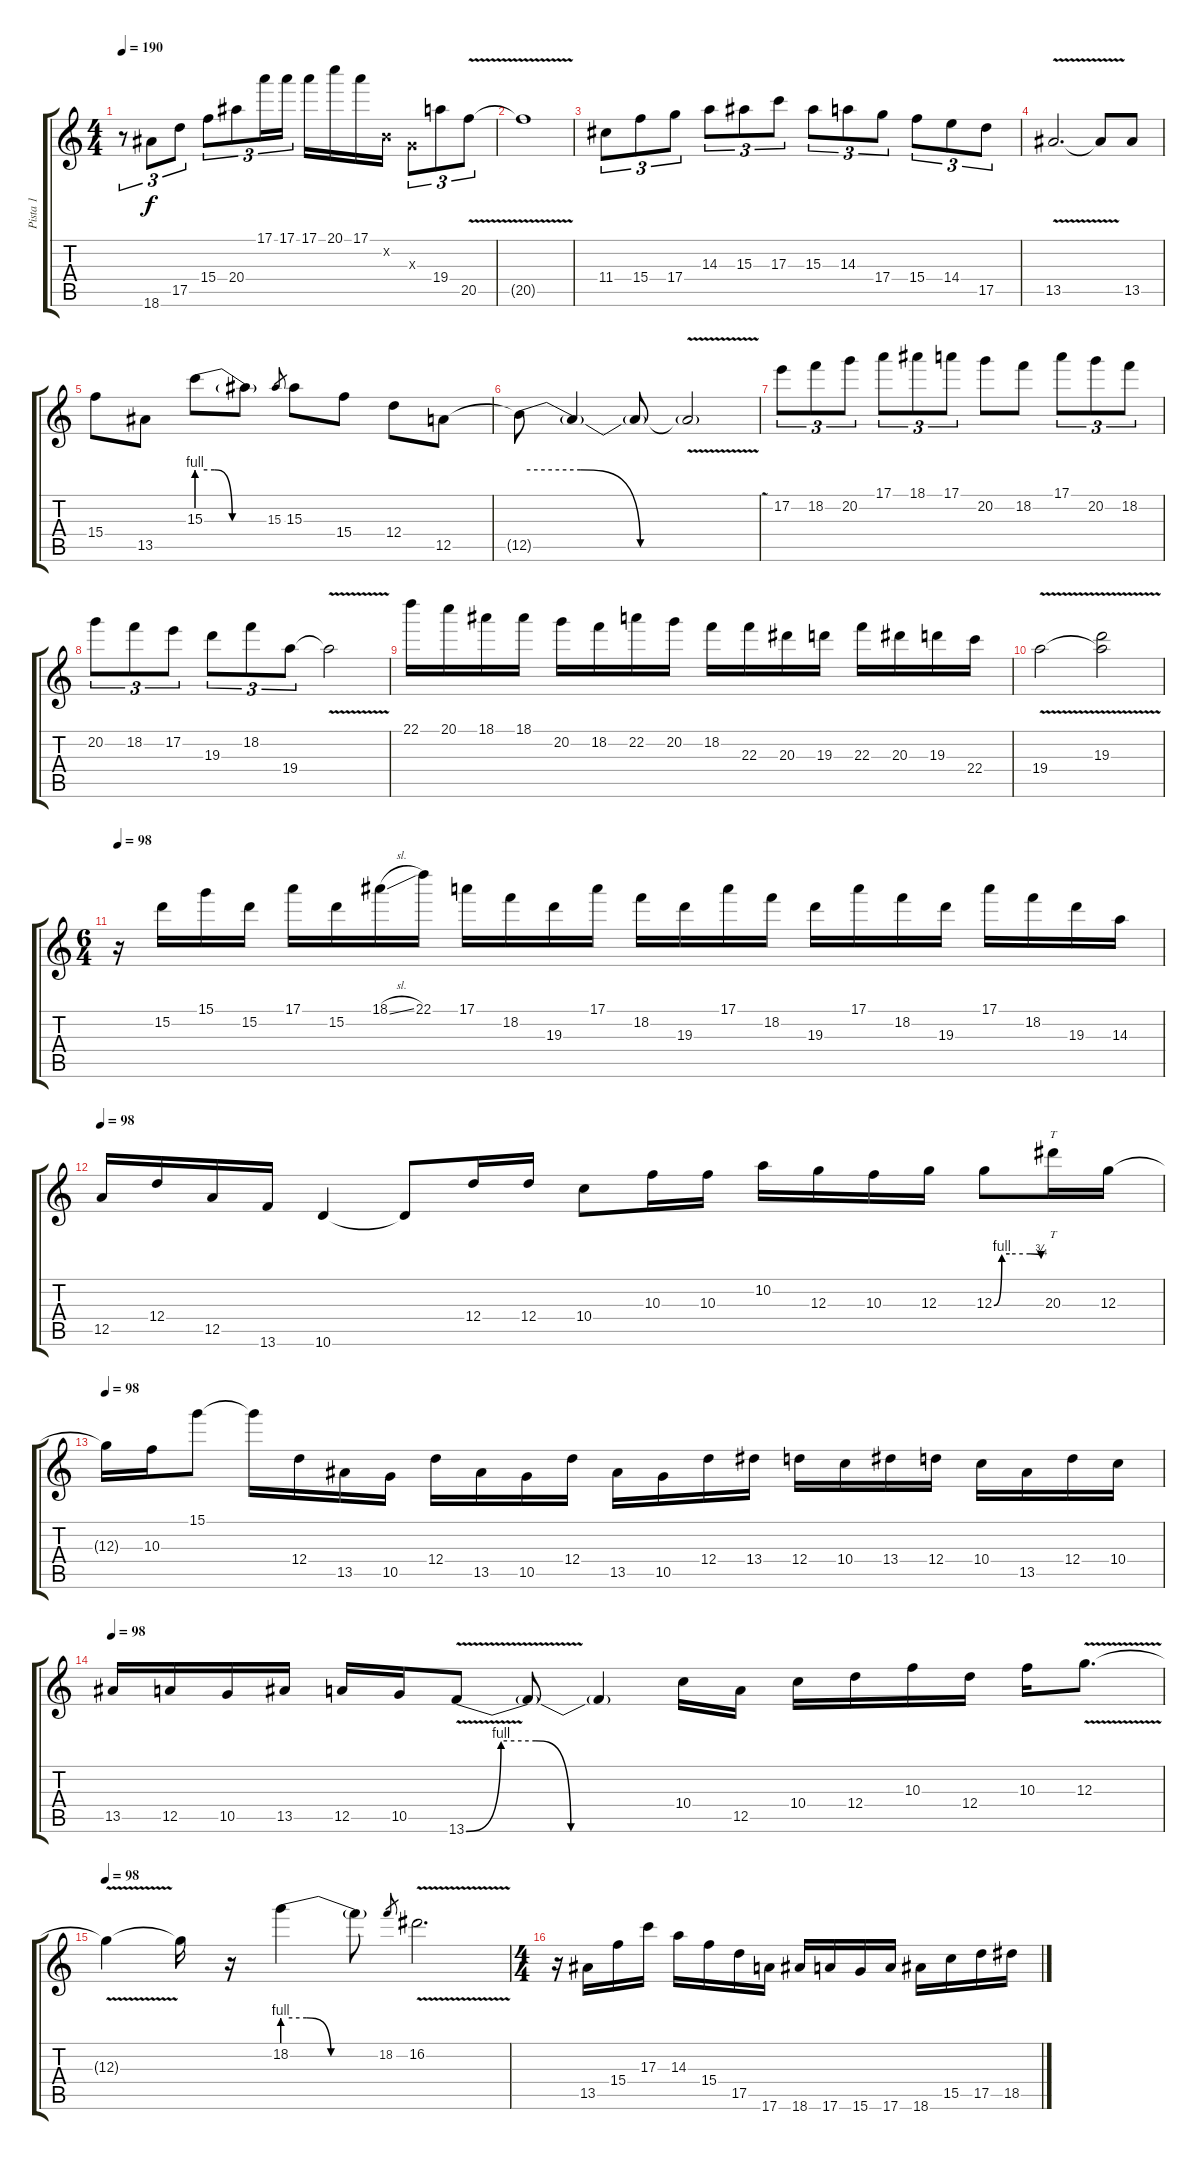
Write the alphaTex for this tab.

\track ("Pista 1" "Pista 1") {instrument overdrivenguitar}
\staff {score tabs}
\tuning (E4 B3 G3 D3 A2 E2) {hide}
\ts (4 4)
\tempo 190
\clef g2
\ks c
r.8{tu (3 2) dy f} 18.6.8{tu (3 2)} 17.5.8{tu (3 2)} 15.4.8{tu (3 2)} 20.4.8{tu (3 2)} 17.1.16{tu (3 2)} 17.1.16{tu (3 2)} 17.1.16 20.1.16 17.1.16 0.2{x}.16 0.3{x}.8{tu (3 2)} 19.4.8{tu (3 2)} 20.5{v}.8{tu (3 2)} |
20.5{t}.1 |
11.4.8{tu (3 2)} 15.4.8{tu (3 2)} 17.4.8{tu (3 2)} 14.3.8{tu (3 2)} 15.3.8{tu (3 2)} 17.3.8{tu (3 2)} 15.3.8{tu (3 2)} 14.3.8{tu (3 2)} 17.4.8{tu (3 2)} 15.4.8{tu (3 2)} 14.4.8{tu (3 2)} 17.5.8{tu (3 2)} |
13.5{v}.2{d} 13.5{t}.8 13.5.8 |
15.4.8 13.5.8 15.3{be (custom 0 4 15 4 30 0 60 0)}.8 15.3{t}.8 15.3.8{gr} 15.3.8 15.4.8 12.4.8 12.5.8 |
12.5{be (custom 0 4 15 4 30 0 60 0) t}.8 12.5{t}.4 12.5{t}.8 12.5{v t}.2 |
17.2.8{tu (3 2)} 18.2.8{tu (3 2)} 20.2.8{tu (3 2)} 17.1.8{tu (3 2)} 18.1.8{tu (3 2)} 17.1.8{tu (3 2)} 20.2.8 18.2.8 17.1.8{tu (3 2)} 20.2.8{tu (3 2)} 18.2.8{tu (3 2)} |
20.2.8{tu (3 2)} 18.2.8{tu (3 2)} 17.2.8{tu (3 2)} 19.3.8{tu (3 2)} 18.2.8{tu (3 2)} 19.4.8{tu (3 2)} 19.4{v t}.2 |
22.1.16 20.1.16 18.1.16 18.1.16 20.2.16 18.2.16 22.2.16 20.2.16 18.2.16 22.3.16 20.3.16 19.3.16 22.3.16 20.3.16 19.3.16 22.4.16 |
19.4{v}.2 (19.3{v} 19.4{t}).2 |
\ts (6 4)
\tempo 98
r.16 15.2.16 15.1.16 15.2.16 17.1.16 15.2.16 18.1{sl}.16 22.1.16 17.1.16 18.2.16 19.3.16 17.1.16 18.2.16 19.3.16 17.1.16 18.2.16 19.3.16 17.1.16 18.2.16 19.3.16 17.1.16 18.2.16 19.3.16 14.3.16 |
\tempo 98
12.5.16 12.4.16 12.5.16 13.6.16 10.6.4 10.6{t}.8 12.4.16 12.4.16 10.4.8 10.3.16 10.3.16 10.2.16 12.3.16 10.3.16 12.3.16 12.3{be (custom 0 0 10 4 20 4 46 4 60 3)}.8 20.3.16{tt} 12.3.16 |
\tempo 98
12.3{t}.16 10.3.16 15.1.8 15.1{t}.16 12.4.16 13.5.16 10.5.16 12.4.16 13.5.16 10.5.16 12.4.16 13.5.16 10.5.16 12.4.16 13.4.16 12.4.16 10.4.16 13.4.16 12.4.16 10.4.16 13.5.16 12.4.16 10.4.16 |
\tempo 98
13.5.16 12.5.16 10.5.16 13.5.16 12.5.16 10.5.16 13.6{be (custom 0 0 10 4 20 4 30 0 60 0) v}.8 13.6{t}.8 13.6{t}.4 10.4.16 12.5.16 10.4.16 12.4.16 10.3.16 12.4.16 10.3.16 12.3{v}.8{d} |
\tempo 98
12.3{t}.4 12.3{t}.16 r.16 18.2{be (custom 0 4 15 4 30 0 60 0)}.4 18.2{t}.8 18.2.8{gr} 16.2{v}.2{d} |
\ts (4 4)
r.16 13.5.16 15.4.16 17.3.16 14.3.16 15.4.16 17.5.16 17.6.16 18.6.16 17.6.16 15.6.16 17.6.16 18.6.16 15.5.16 17.5.16 18.5.16
